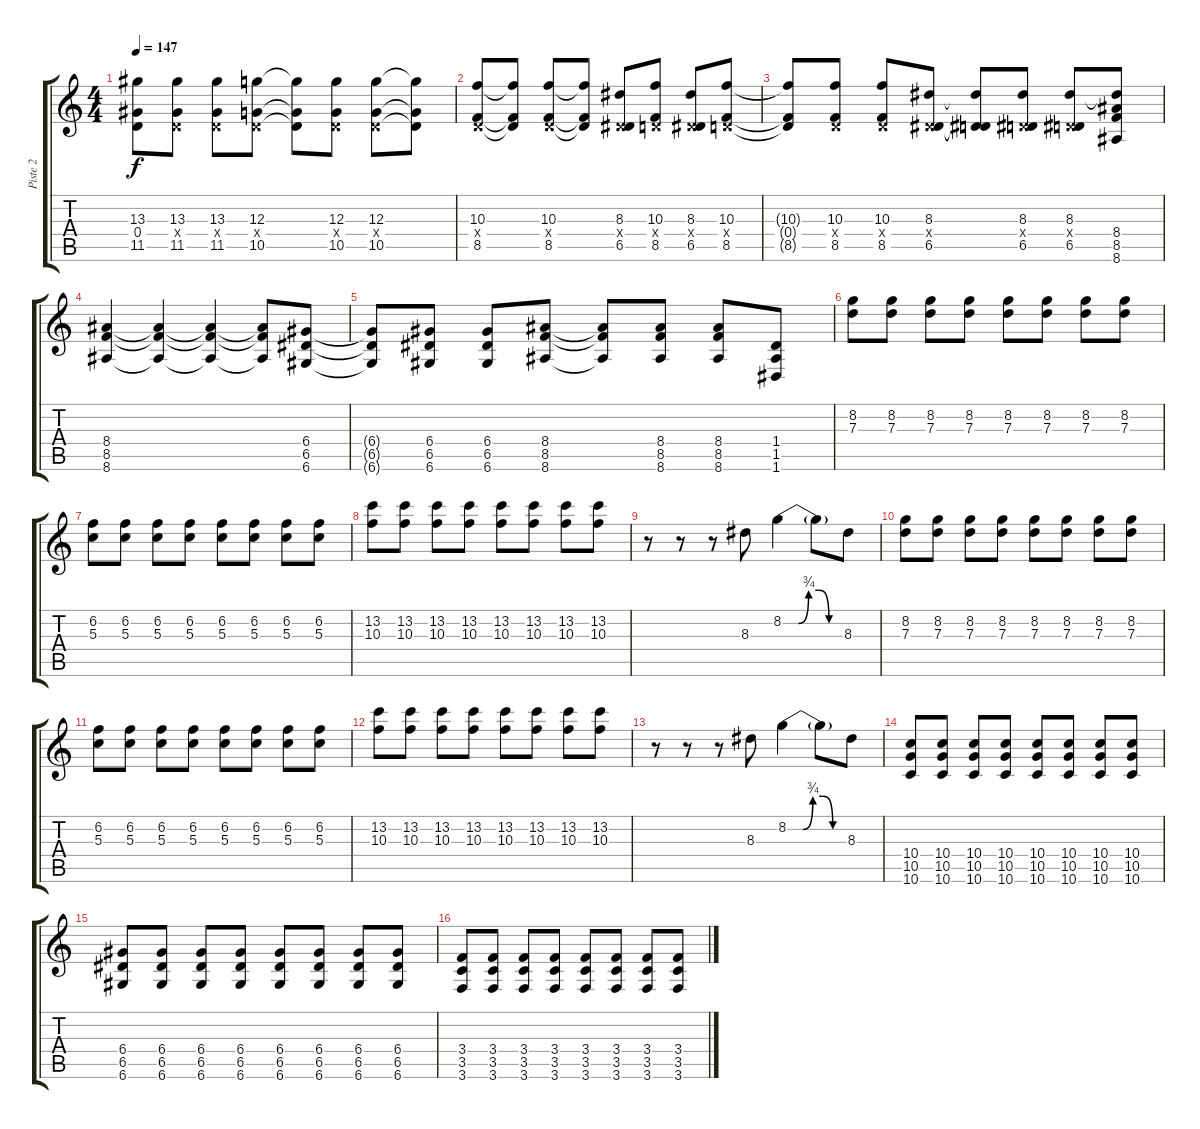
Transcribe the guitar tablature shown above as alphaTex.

\track ("Piste 2" "Piste 2") {instrument distortionguitar}
\staff {score tabs}
\tuning (E4 B3 G3 D3 A2 D2) {hide}
\ts (4 4)
\tempo 147
\clef g2
\ks c
(13.3{t} 0.4{t} 11.5{t}).8{dy f} (13.3 0.4{x} 11.5).8 (13.3 0.4{x} 11.5).8 (12.3 0.4{x} 10.5).8 (12.3{t} 0.4{t} 10.5{t}).8 (12.3 0.4{x} 10.5).8 (12.3 0.4{x} 10.5).8 (12.3{t} 0.4{t} 10.5{t}).8 |
(10.3 0.4{x} 8.5).8{volume 16} (10.3{t} 0.4{t} 8.5{t}).8 (10.3 0.4{x} 8.5).8 (10.3{t} 0.4{t} 8.5{t}).8 (8.3 0.4{x} 6.5).8 (10.3 0.4{x} 8.5).8 (8.3 0.4{x} 6.5).8 (10.3 0.4{x} 8.5).8 |
(10.3{t} 0.4{t} 8.5{t}).8 (10.3 0.4{x} 8.5).8 (10.3 0.4{x} 8.5).8 (8.3 0.4{x} 6.5).8 (8.3{t} 0.4{t} 6.5{t}).8 (8.3 0.4{x} 6.5).8 (8.3 0.4{x} 6.5).8 (8.3{t} 8.4 8.5 8.6).8 |
(8.4 8.5 8.6).4 (8.4{t} 8.5{t} 8.6{t}).4 (8.4{t} 8.5{t} 8.6{t}).4 (8.4{t} 8.5{t} 8.6{t}).8 (6.4 6.5 6.6).8 |
(6.4{t} 6.5{t} 6.6{t}).8 (6.4 6.5 6.6).8 (6.4 6.5 6.6).8 (8.4 8.5 8.6).8 (8.4{t} 8.5{t} 8.6{t}).8 (8.4 8.5 8.6).8 (8.4 8.5 8.6).8 (1.4 1.5 1.6).8 |
(8.2 7.3).8 (8.2 7.3).8 (8.2 7.3).8 (8.2 7.3).8 (8.2 7.3).8 (8.2 7.3).8 (8.2 7.3).8 (8.2 7.3).8 |
(6.2 5.3).8 (6.2 5.3).8 (6.2 5.3).8 (6.2 5.3).8 (6.2 5.3).8 (6.2 5.3).8 (6.2 5.3).8 (6.2 5.3).8 |
(13.2 10.3).8 (13.2 10.3).8 (13.2 10.3).8 (13.2 10.3).8 (13.2 10.3).8 (13.2 10.3).8 (13.2 10.3).8 (13.2 10.3).8 |
r.8 r.8 r.8 8.3.8 8.2{be (custom 0 0 15 0 25 3 35 3 45 0 60 0)}.4 8.2{t}.8 8.3.8 |
(8.2 7.3).8 (8.2 7.3).8 (8.2 7.3).8 (8.2 7.3).8 (8.2 7.3).8 (8.2 7.3).8 (8.2 7.3).8 (8.2 7.3).8 |
(6.2 5.3).8 (6.2 5.3).8 (6.2 5.3).8 (6.2 5.3).8 (6.2 5.3).8 (6.2 5.3).8 (6.2 5.3).8 (6.2 5.3).8 |
(13.2 10.3).8 (13.2 10.3).8 (13.2 10.3).8 (13.2 10.3).8 (13.2 10.3).8 (13.2 10.3).8 (13.2 10.3).8 (13.2 10.3).8 |
r.8 r.8 r.8 8.3.8 8.2{be (custom 0 0 15 0 25 3 35 3 45 0 60 0)}.4 8.2{t}.8 8.3.8 |
(10.4 10.5 10.6).8 (10.4 10.5 10.6).8 (10.4 10.5 10.6).8 (10.4 10.5 10.6).8 (10.4 10.5 10.6).8 (10.4 10.5 10.6).8 (10.4 10.5 10.6).8 (10.4 10.5 10.6).8 |
(6.4 6.5 6.6).8 (6.4 6.5 6.6).8 (6.4 6.5 6.6).8 (6.4 6.5 6.6).8 (6.4 6.5 6.6).8 (6.4 6.5 6.6).8 (6.4 6.5 6.6).8 (6.4 6.5 6.6).8 |
(3.4 3.5 3.6).8 (3.4 3.5 3.6).8 (3.4 3.5 3.6).8 (3.4 3.5 3.6).8 (3.4 3.5 3.6).8 (3.4 3.5 3.6).8 (3.4 3.5 3.6).8 (3.4 3.5 3.6).8
